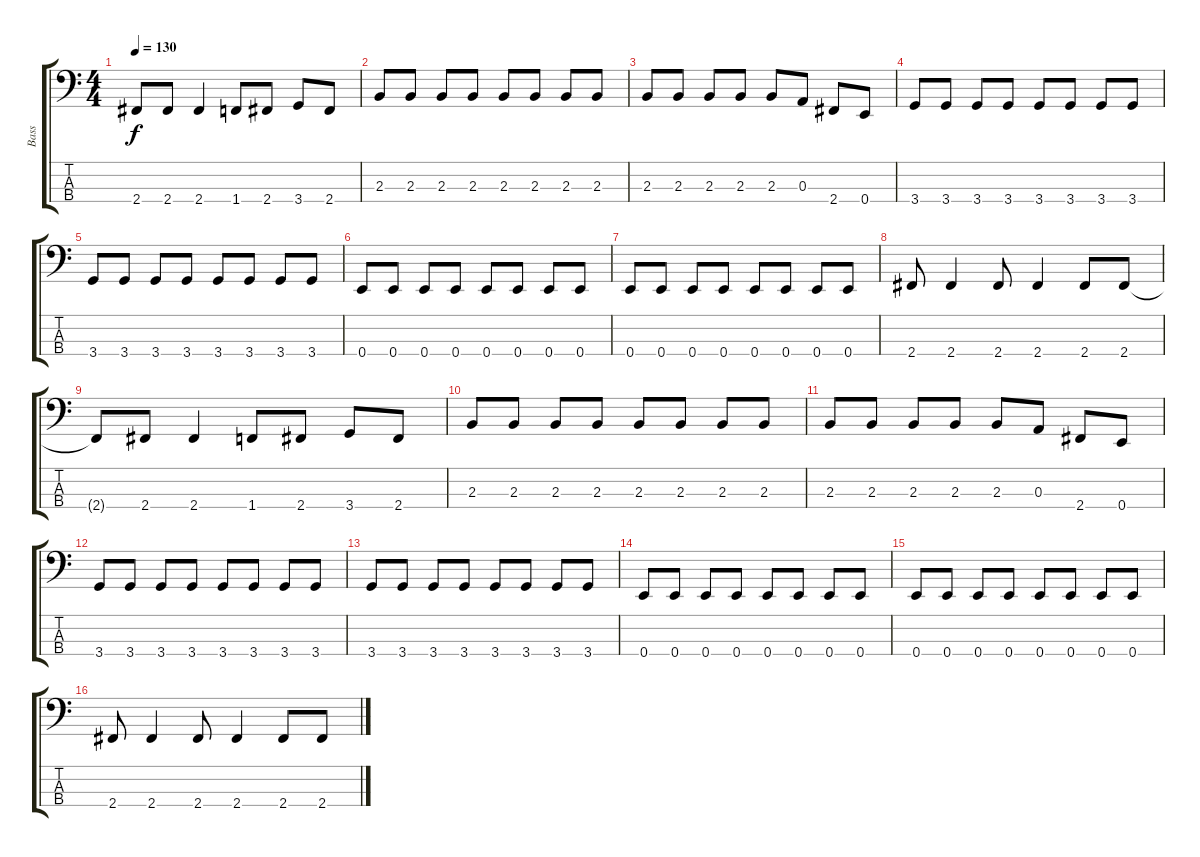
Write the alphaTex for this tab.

\track ("Bass" "Bass") {instrument electricbassfinger}
\staff {score tabs}
\tuning (G2 D2 A1 E1) {hide}
\ts (4 4)
\tempo 130
\clef f4
\ks c
2.4{t}.8{dy f} 2.4.8 2.4.4 1.4.8 2.4.8 3.4.8 2.4.8 |
2.3.8 2.3.8 2.3.8 2.3.8 2.3.8 2.3.8 2.3.8 2.3.8 |
2.3.8 2.3.8 2.3.8 2.3.8 2.3.8 0.3.8 2.4.8 0.4.8 |
3.4.8 3.4.8 3.4.8 3.4.8 3.4.8 3.4.8 3.4.8 3.4.8 |
3.4.8 3.4.8 3.4.8 3.4.8 3.4.8 3.4.8 3.4.8 3.4.8 |
0.4.8 0.4.8 0.4.8 0.4.8 0.4.8 0.4.8 0.4.8 0.4.8 |
0.4.8 0.4.8 0.4.8 0.4.8 0.4.8 0.4.8 0.4.8 0.4.8 |
2.4.8 2.4.4 2.4.8 2.4.4 2.4.8 2.4.8 |
2.4{t}.8 2.4.8 2.4.4 1.4.8 2.4.8 3.4.8 2.4.8 |
2.3.8 2.3.8 2.3.8 2.3.8 2.3.8 2.3.8 2.3.8 2.3.8 |
2.3.8 2.3.8 2.3.8 2.3.8 2.3.8 0.3.8 2.4.8 0.4.8 |
3.4.8 3.4.8 3.4.8 3.4.8 3.4.8 3.4.8 3.4.8 3.4.8 |
3.4.8 3.4.8 3.4.8 3.4.8 3.4.8 3.4.8 3.4.8 3.4.8 |
0.4.8 0.4.8 0.4.8 0.4.8 0.4.8 0.4.8 0.4.8 0.4.8 |
0.4.8 0.4.8 0.4.8 0.4.8 0.4.8 0.4.8 0.4.8 0.4.8 |
2.4.8 2.4.4 2.4.8 2.4.4 2.4.8 2.4.8
